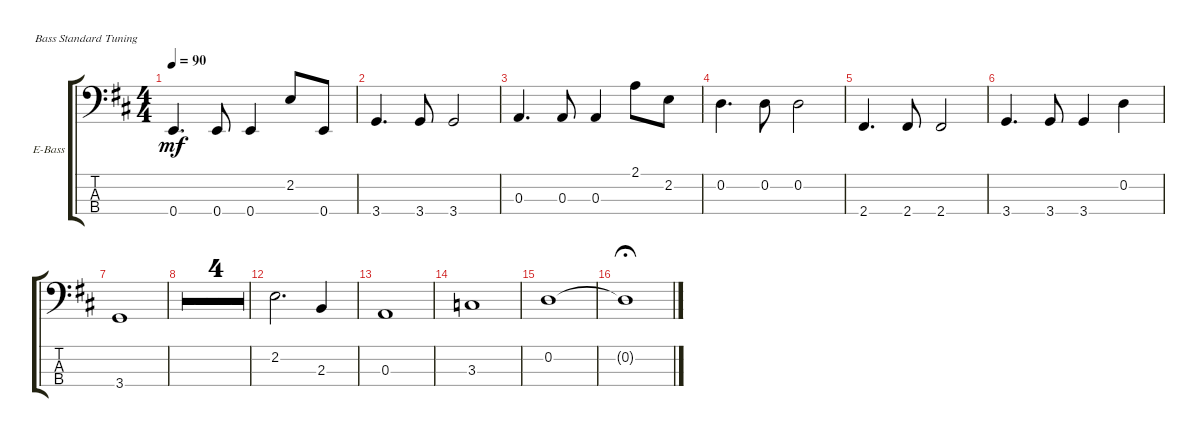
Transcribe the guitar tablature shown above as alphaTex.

\defaultSystemsLayout 4
\bracketExtendMode groupsimilarinstruments
\firstSystemTrackNameOrientation horizontal
\otherSystemsTrackNameOrientation horizontal
\track ("Electric Bass" "E-Bass") {multiBarRest instrument electricbassfinger}
\staff {score tabs}
\tuning (G2 D2 A1 E1)
\ts (4 4)
\tempo 90
\clef f4
\scale
0.333333
\ks d
0.4.4{d dy mf} 0.4.8 0.4.4 2.2.8 0.4.8 |
\scale
0.333333 3.4.4{d} 3.4.8 3.4.2 |
\scale
0.333333 0.3.4{d} 0.3.8 0.3.4 2.1.8 2.2.8 |
\scale
0.333333 0.2.4{d} 0.2.8 0.2.2 |
\scale
0.333333 2.4.4{d} 2.4.8 2.4.2 |
\scale
0.333333 3.4.4{d} 3.4.8 3.4.4 0.2.4 |
\scale
0.333333 3.4.1 |
\scale
0.333333 r.1 |
\scale
0.333333 r.1 |
\scale
0.333333 r.1 |
\scale
0.333333 r.1 |
\scale
0.333333 2.2.2{d} 2.3.4 |
\scale
0.333333 0.3.1 |
\scale
0.333333 3.3.1 |
\scale
0.333333 0.2.1 |
0.2{t}.1{fermata (medium 0.5)}
